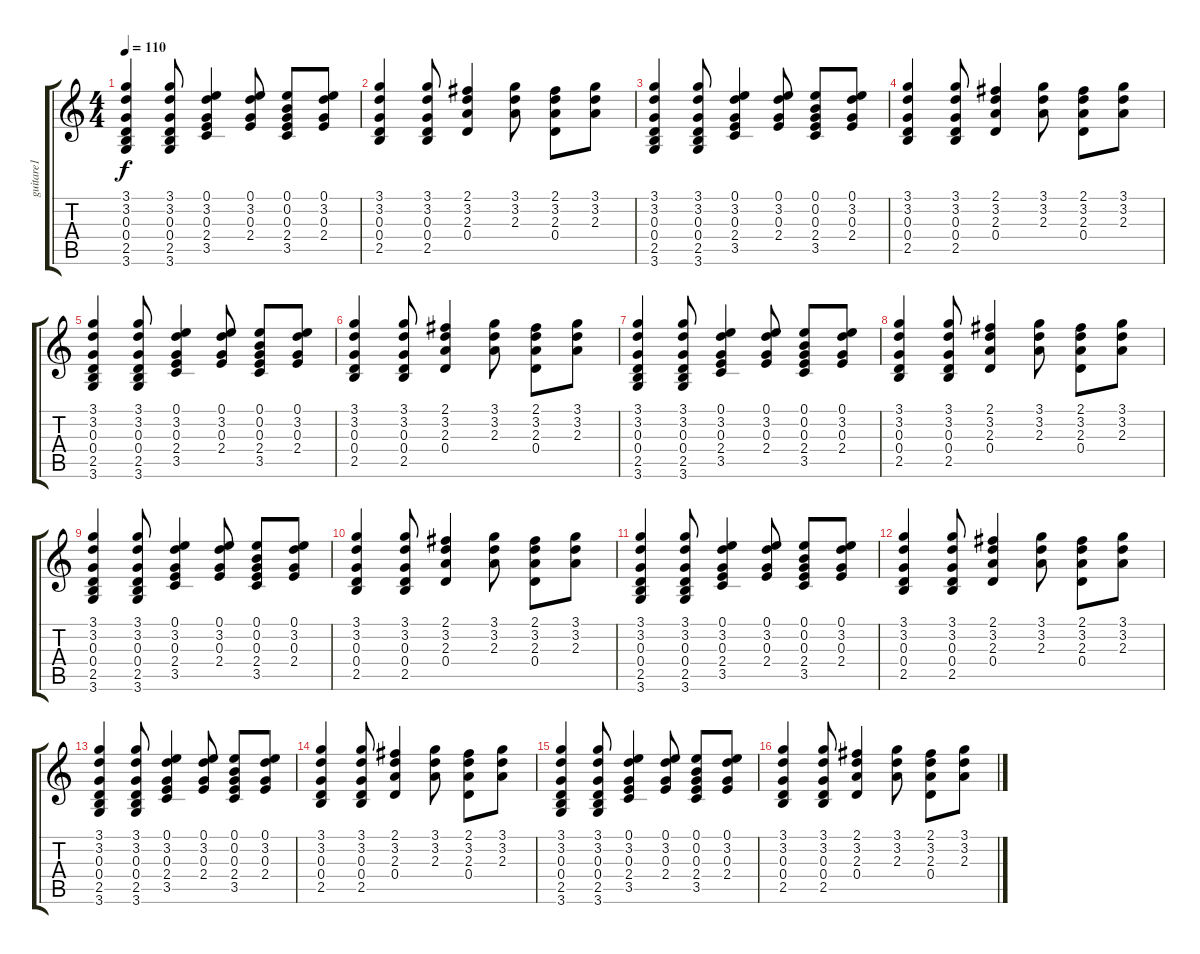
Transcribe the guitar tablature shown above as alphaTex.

\track ("guitare1" "guitare1") {instrument acousticguitarsteel}
\staff {score tabs}
\tuning (E4 B3 G3 D3 A2 E2) {hide}
\ts (4 4)
\tempo 110
\clef g2
\ks c
(3.1 3.2 0.3 0.4 2.5 3.6).4{dy f instrument acousticguitarsteel} (3.1 3.2 0.3 0.4 2.5 3.6).8 (0.1 3.2 0.3 2.4 3.5).4 (0.1 3.2 0.3 2.4).8 (0.1 0.2 0.3 2.4 3.5).8 (0.1 3.2 0.3 2.4).8 |
(3.1 3.2 0.3 0.4 2.5).4 (3.1 3.2 0.3 0.4 2.5).8 (2.1 3.2 2.3 0.4).4 (3.1 3.2 2.3).8 (2.1 3.2 2.3 0.4).8 (3.1 3.2 2.3).8 |
(3.1 3.2 0.3 0.4 2.5 3.6).4 (3.1 3.2 0.3 0.4 2.5 3.6).8 (0.1 3.2 0.3 2.4 3.5).4 (0.1 3.2 0.3 2.4).8 (0.1 0.2 0.3 2.4 3.5).8 (0.1 3.2 0.3 2.4).8 |
(3.1 3.2 0.3 0.4 2.5).4 (3.1 3.2 0.3 0.4 2.5).8 (2.1 3.2 2.3 0.4).4 (3.1 3.2 2.3).8 (2.1 3.2 2.3 0.4).8 (3.1 3.2 2.3).8 |
(3.1 3.2 0.3 0.4 2.5 3.6).4 (3.1 3.2 0.3 0.4 2.5 3.6).8 (0.1 3.2 0.3 2.4 3.5).4 (0.1 3.2 0.3 2.4).8 (0.1 0.2 0.3 2.4 3.5).8 (0.1 3.2 0.3 2.4).8 |
(3.1 3.2 0.3 0.4 2.5).4 (3.1 3.2 0.3 0.4 2.5).8 (2.1 3.2 2.3 0.4).4 (3.1 3.2 2.3).8 (2.1 3.2 2.3 0.4).8 (3.1 3.2 2.3).8 |
(3.1 3.2 0.3 0.4 2.5 3.6).4 (3.1 3.2 0.3 0.4 2.5 3.6).8 (0.1 3.2 0.3 2.4 3.5).4 (0.1 3.2 0.3 2.4).8 (0.1 0.2 0.3 2.4 3.5).8 (0.1 3.2 0.3 2.4).8 |
(3.1 3.2 0.3 0.4 2.5).4 (3.1 3.2 0.3 0.4 2.5).8 (2.1 3.2 2.3 0.4).4 (3.1 3.2 2.3).8 (2.1 3.2 2.3 0.4).8 (3.1 3.2 2.3).8 |
(3.1 3.2 0.3 0.4 2.5 3.6).4 (3.1 3.2 0.3 0.4 2.5 3.6).8 (0.1 3.2 0.3 2.4 3.5).4 (0.1 3.2 0.3 2.4).8 (0.1 0.2 0.3 2.4 3.5).8 (0.1 3.2 0.3 2.4).8 |
(3.1 3.2 0.3 0.4 2.5).4 (3.1 3.2 0.3 0.4 2.5).8 (2.1 3.2 2.3 0.4).4 (3.1 3.2 2.3).8 (2.1 3.2 2.3 0.4).8 (3.1 3.2 2.3).8 |
(3.1 3.2 0.3 0.4 2.5 3.6).4 (3.1 3.2 0.3 0.4 2.5 3.6).8 (0.1 3.2 0.3 2.4 3.5).4 (0.1 3.2 0.3 2.4).8 (0.1 0.2 0.3 2.4 3.5).8 (0.1 3.2 0.3 2.4).8 |
(3.1 3.2 0.3 0.4 2.5).4 (3.1 3.2 0.3 0.4 2.5).8 (2.1 3.2 2.3 0.4).4 (3.1 3.2 2.3).8 (2.1 3.2 2.3 0.4).8 (3.1 3.2 2.3).8 |
(3.1 3.2 0.3 0.4 2.5 3.6).4 (3.1 3.2 0.3 0.4 2.5 3.6).8 (0.1 3.2 0.3 2.4 3.5).4 (0.1 3.2 0.3 2.4).8 (0.1 0.2 0.3 2.4 3.5).8 (0.1 3.2 0.3 2.4).8 |
(3.1 3.2 0.3 0.4 2.5).4 (3.1 3.2 0.3 0.4 2.5).8 (2.1 3.2 2.3 0.4).4 (3.1 3.2 2.3).8 (2.1 3.2 2.3 0.4).8 (3.1 3.2 2.3).8 |
(3.1 3.2 0.3 0.4 2.5 3.6).4 (3.1 3.2 0.3 0.4 2.5 3.6).8 (0.1 3.2 0.3 2.4 3.5).4 (0.1 3.2 0.3 2.4).8 (0.1 0.2 0.3 2.4 3.5).8 (0.1 3.2 0.3 2.4).8 |
(3.1 3.2 0.3 0.4 2.5).4 (3.1 3.2 0.3 0.4 2.5).8 (2.1 3.2 2.3 0.4).4 (3.1 3.2 2.3).8 (2.1 3.2 2.3 0.4).8 (3.1 3.2 2.3).8
